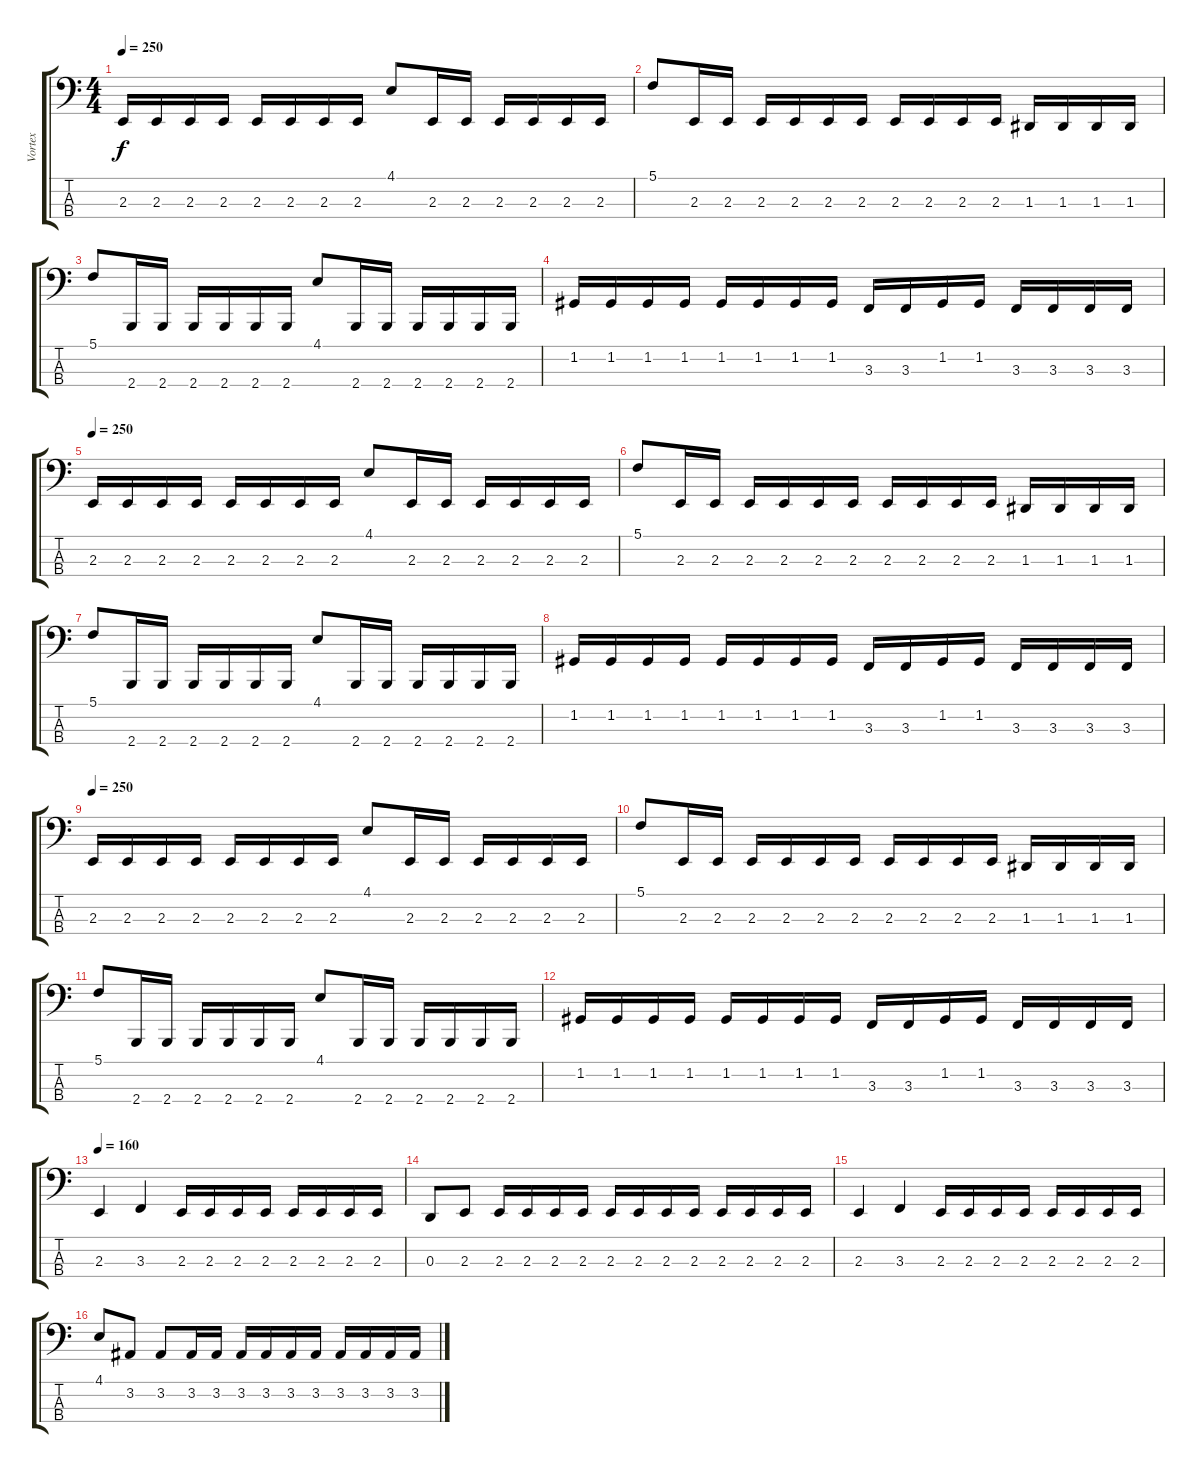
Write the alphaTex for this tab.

\track ("Vortex" "Vortex") {instrument electricbassfinger}
\staff {score tabs}
\tuning (C2 G1 D1 A0) {hide}
\ts (4 4)
\tempo 250
\clef f4
\ks c
2.3.16{dy f} 2.3.16 2.3.16 2.3.16 2.3.16 2.3.16 2.3.16 2.3.16 4.1.8 2.3.16 2.3.16 2.3.16 2.3.16 2.3.16 2.3.16 |
5.1.8 2.3.16 2.3.16 2.3.16 2.3.16 2.3.16 2.3.16 2.3.16 2.3.16 2.3.16 2.3.16 1.3.16 1.3.16 1.3.16 1.3.16 |
5.1.8 2.4.16 2.4.16 2.4.16 2.4.16 2.4.16 2.4.16 4.1.8 2.4.16 2.4.16 2.4.16 2.4.16 2.4.16 2.4.16 |
1.2.16 1.2.16 1.2.16 1.2.16 1.2.16 1.2.16 1.2.16 1.2.16 3.3.16 3.3.16 1.2.16 1.2.16 3.3.16 3.3.16 3.3.16 3.3.16 |
\tempo 250
2.3.16 2.3.16 2.3.16 2.3.16 2.3.16 2.3.16 2.3.16 2.3.16 4.1.8 2.3.16 2.3.16 2.3.16 2.3.16 2.3.16 2.3.16 |
5.1.8 2.3.16 2.3.16 2.3.16 2.3.16 2.3.16 2.3.16 2.3.16 2.3.16 2.3.16 2.3.16 1.3.16 1.3.16 1.3.16 1.3.16 |
5.1.8 2.4.16 2.4.16 2.4.16 2.4.16 2.4.16 2.4.16 4.1.8 2.4.16 2.4.16 2.4.16 2.4.16 2.4.16 2.4.16 |
1.2.16 1.2.16 1.2.16 1.2.16 1.2.16 1.2.16 1.2.16 1.2.16 3.3.16 3.3.16 1.2.16 1.2.16 3.3.16 3.3.16 3.3.16 3.3.16 |
\tempo 250
2.3.16 2.3.16 2.3.16 2.3.16 2.3.16 2.3.16 2.3.16 2.3.16 4.1.8 2.3.16 2.3.16 2.3.16 2.3.16 2.3.16 2.3.16 |
5.1.8 2.3.16 2.3.16 2.3.16 2.3.16 2.3.16 2.3.16 2.3.16 2.3.16 2.3.16 2.3.16 1.3.16 1.3.16 1.3.16 1.3.16 |
5.1.8 2.4.16 2.4.16 2.4.16 2.4.16 2.4.16 2.4.16 4.1.8 2.4.16 2.4.16 2.4.16 2.4.16 2.4.16 2.4.16 |
1.2.16 1.2.16 1.2.16 1.2.16 1.2.16 1.2.16 1.2.16 1.2.16 3.3.16 3.3.16 1.2.16 1.2.16 3.3.16 3.3.16 3.3.16 3.3.16 |
\tempo 160
2.3.4 3.3.4 2.3.16 2.3.16 2.3.16 2.3.16 2.3.16 2.3.16 2.3.16 2.3.16 |
0.3.8 2.3.8 2.3.16 2.3.16 2.3.16 2.3.16 2.3.16 2.3.16 2.3.16 2.3.16 2.3.16 2.3.16 2.3.16 2.3.16 |
2.3.4 3.3.4 2.3.16 2.3.16 2.3.16 2.3.16 2.3.16 2.3.16 2.3.16 2.3.16 |
4.1.8 3.2.8 3.2.8 3.2.16 3.2.16 3.2.16 3.2.16 3.2.16 3.2.16 3.2.16 3.2.16 3.2.16 3.2.16
